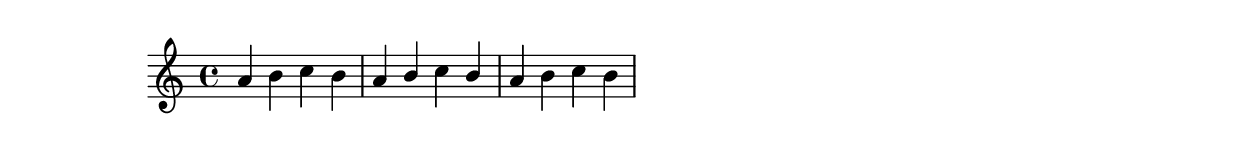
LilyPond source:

%% Do not edit this file; it is automatically
%% generated from LSR http://lsr.dsi.unimi.it
%% This file is in the public domain.
\version "2.13.16"

\header {
  lsrtags = "editorial-annotations"

%% Translation of GIT committish: 5a7301fc350ffc3ab5bd3a2084c91666c9e9a549
  texidoces = "
La dirección predeterminada de las plicas sobre la tercera línea
del pentagrama está determinada por la propiedad
@code{neutral-direction} del objeto @code{Stem}.

"
  doctitlees = "Dirección predeterminada de las plicas sobre la tercera línea del pentagrama"


%% Translation of GIT committish: 0a868be38a775ecb1ef935b079000cebbc64de40
  texidocde = "
Die Richtung von Hälsen auf der mittleren Linie kann mit der @code{Stem}-Eigenschaft
@code{neutral-direction} gesetzt werden.

"
  doctitlede = "Standardrichtung für Hälse auf der Mittellinie"

  texidoc = "
The default direction of stems on the center line of the staff is set
by the @code{Stem} property @code{neutral-direction}.

"
  doctitle = "Default direction of stems on the center line of the staff"
} % begin verbatim

\relative c'' {
  a4 b c b
  \override Stem #'neutral-direction = #up
  a4 b c b
  \override Stem #'neutral-direction = #down
  a4 b c b
}

